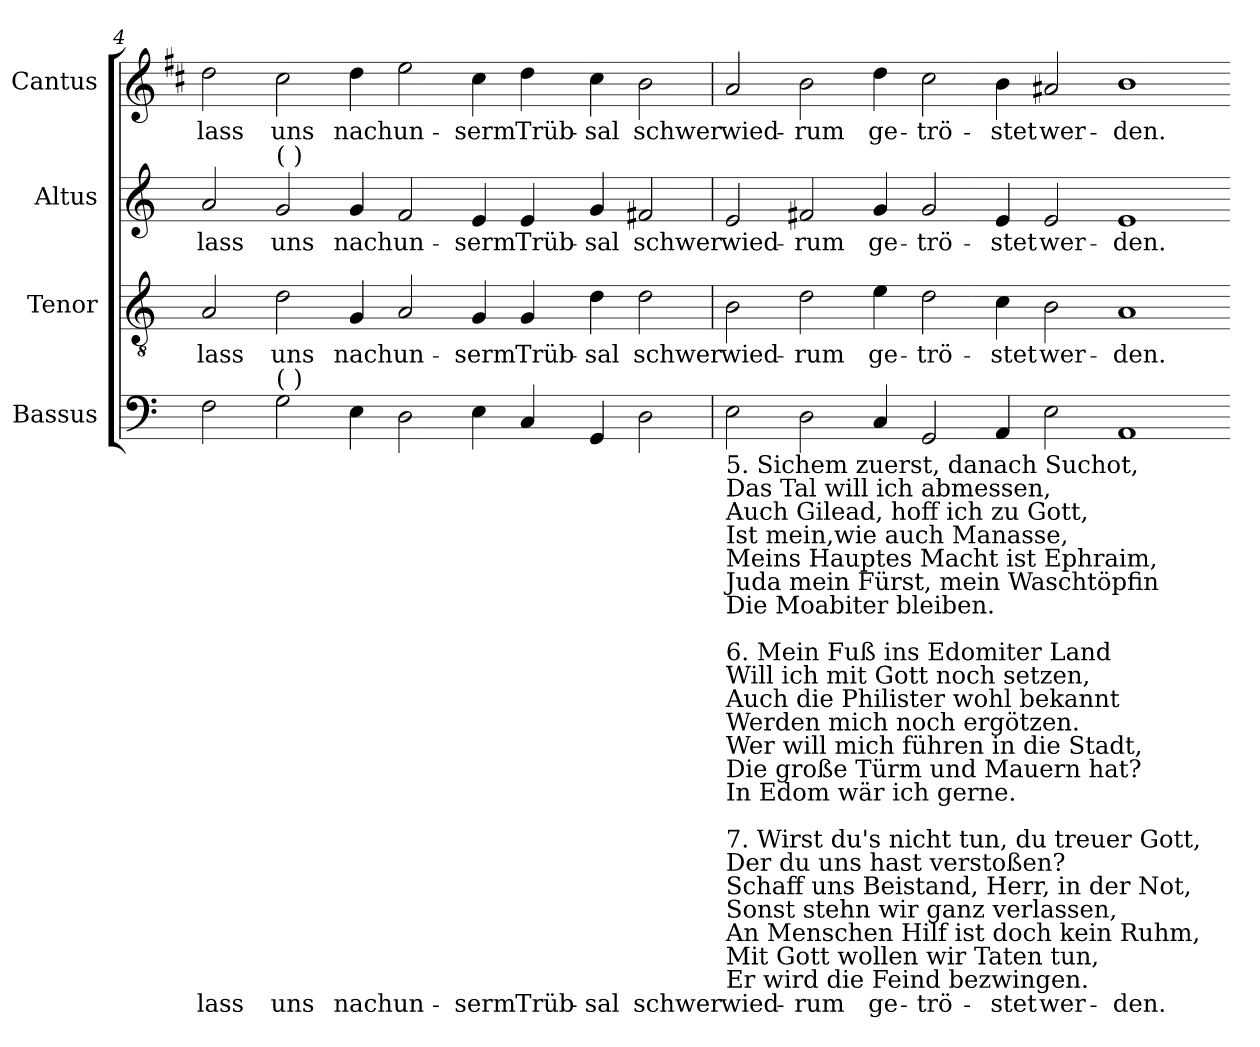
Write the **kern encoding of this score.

**kern	**text	**kern	**text	**kern	**text	**kern	**text
*part4	*part4	*part3	*part3	*part2	*part2	*part1	*part1
*staff4	*staff4	*staff3	*staff3	*staff2	*staff2	*staff1	*staff1
*I"Bassus	*	*I"Tenor	*	*I"Altus	*	*I"Cantus	*
*clefF4	*	*clefGv2	*	*clefG2	*	*clefG2	*
*	*	*	*	*	*	*ITrd1c2	*
*k[]	*	*k[]	*	*k[]	*	*k[]	*
*C:	*	*C:	*	*C:	*	*C:	*
=4	=4	=4	=4	=4	=4	=4	=4
!	!LO:LY:b	!	!LO:LY:b	!	!LO:LY:b	!	!LO:LY:b
2F	lass	2A	lass	2a	lass	2cc	lass
!	!	!	!	!LO:TX:a:t=(  )	!	!	!
!LO:TX:a:t=(  )	!	!	!	!	!	!	!
!	!LO:LY:b	!	!LO:LY:b	!	!LO:LY:b	!	!LO:LY:b
2G	uns	2d	uns	2g	uns	2b	uns
!	!LO:LY:b	!	!LO:LY:b	!	!LO:LY:b	!	!LO:LY:b
4E	nach	4G	nach	4g	nach	4cc	nach
!	!LO:LY:b	!	!LO:LY:b	!	!LO:LY:b	!	!LO:LY:b
2D	un-	2A	un-	2f	un-	2dd	un-
!	!LO:LY:b	!	!LO:LY:b	!	!LO:LY:b	!	!LO:LY:b
4E	-serm	4G	-serm	4e	-serm	4b	-serm
!	!LO:LY:b	!	!LO:LY:b	!	!LO:LY:b	!	!LO:LY:b
4C	Trüb-	4G	Trüb-	4e	Trüb-	4cc	Trüb-
!	!LO:LY:b	!	!LO:LY:b	!	!LO:LY:b	!	!LO:LY:b
4GG	-sal	4d	-sal	4g	-sal	4b	-sal
!	!LO:LY:b	!	!LO:LY:b	!	!LO:LY:b	!	!LO:LY:b
2D	schwer	2d	schwer	2f#X	schwer	2a	schwer
=5	=5	=5	=5	=5	=5	=5	=5
!LO:TX:b:t=5. Sichem zuerst, danach Suchot,\nDas Tal will ich abmessen,\nAuch Gilead, hoff ich zu Gott,\nIst mein,wie auch Manasse,\nMeins Hauptes Macht ist Ephraim,\nJuda mein Fürst, mein Waschtöpfin\nDie Moabiter bleiben.\n\n6. Mein Fuß ins Edomiter Land\nWill ich mit Gott noch setzen,\nAuch die Philister wohl bekannt\nWerden mich noch ergötzen.\nWer will mich führen in die Stadt,\nDie große Türm und Mauern hat?\nIn Edom wär ich gerne.\n\n7. Wirst du's nicht tun, du treuer Gott,\nDer du uns hast verstoßen?\nSchaff uns Beistand, Herr, in der Not,\nSonst stehn wir ganz verlassen,\nAn Menschen Hilf ist doch kein Ruhm,\nMit Gott wollen wir Taten tun,\nEr wird die Feind bezwingen.	!	!	!	!	!	!	!
!	!LO:LY:b	!	!LO:LY:b	!	!LO:LY:b	!	!LO:LY:b
2E	wied-	2B	wied-	2e	wied-	2g	wied-
!	!LO:LY:b	!	!LO:LY:b	!	!LO:LY:b	!	!LO:LY:b
2D	-rum	2d	-rum	2f#X	-rum	2a	-rum
!	!LO:LY:b	!	!LO:LY:b	!	!LO:LY:b	!	!LO:LY:b
4C	ge-	4e	ge-	4g	ge-	4cc	ge-
!	!LO:LY:b	!	!LO:LY:b	!	!LO:LY:b	!	!LO:LY:b
2GG	-trö-	2d	-trö-	2g	-trö-	2b	-trö-
!	!LO:LY:b	!	!LO:LY:b	!	!LO:LY:b	!	!LO:LY:b
4AA	-stet	4c	-stet	4e	-stet	4a	-stet
!	!LO:LY:b	!	!LO:LY:b	!	!LO:LY:b	!	!LO:LY:b
2E	wer-	2B	wer-	2e	wer-	2g#X	wer-
!	!LO:LY:b	!	!LO:LY:b	!	!LO:LY:b	!	!LO:LY:b
1AA	-den.	1A	-den.	1e	-den.	1a	-den.
=-	=-	=-	=-	=-	=-	=-	=-
*-	*-	*-	*-	*-	*-	*-	*-
